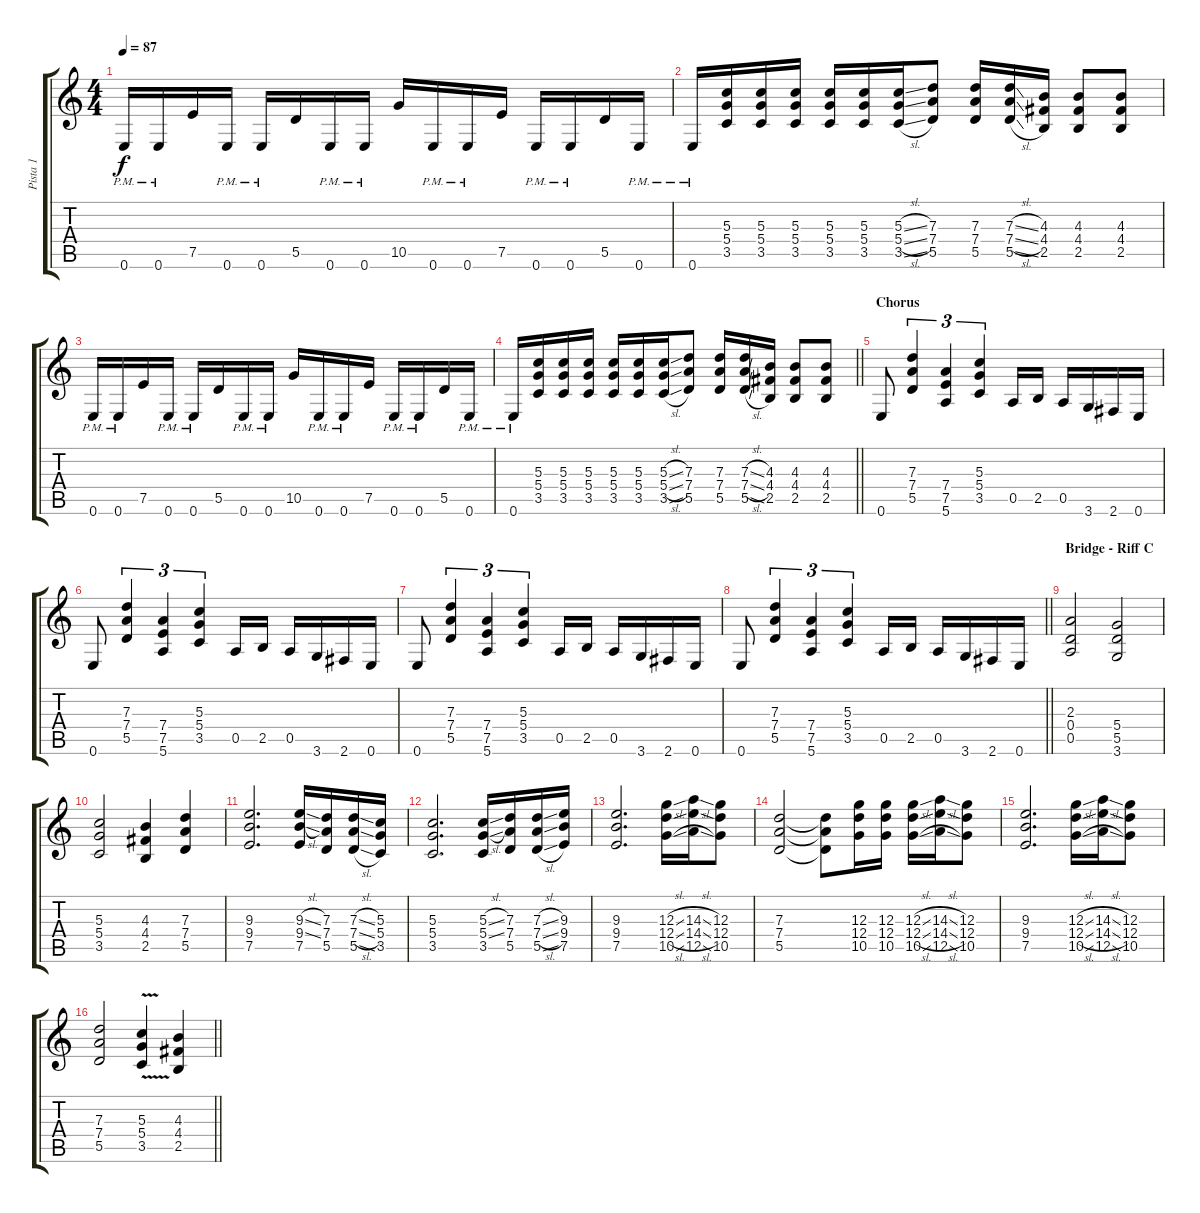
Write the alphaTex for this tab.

\track ("Pista 1" "Pista 1") {instrument distortionguitar}
\staff {score tabs}
\tuning (E4 B3 G3 D3 A2 E2) {hide}
\ts (4 4)
\tempo 87
\clef g2
\ks c
0.6{pm}.16{dy f} 0.6{pm}.16 7.5.16 0.6{pm}.16 0.6{pm}.16 5.5.16 0.6{pm}.16 0.6{pm}.16 10.5.16 0.6{pm}.16 0.6{pm}.16 7.5.16 0.6{pm}.16 0.6{pm}.16 5.5.16 0.6{pm}.16 |
0.6{pm}.16 (5.3 5.4 3.5).16 (5.3 5.4 3.5).16 (5.3 5.4 3.5).16 (5.3 5.4 3.5).16 (5.3 5.4 3.5).16 (5.3{sl} 5.4{sl} 3.5{sl}).16 (7.3 7.4 5.5).8 (7.3 7.4 5.5).16 (7.3{sl} 7.4{sl} 5.5{sl}).16 (4.3 4.4 2.5).16 (4.3 4.4 2.5).8 (4.3 4.4 2.5).8 |
0.6{pm}.16 0.6{pm}.16 7.5.16 0.6{pm}.16 0.6{pm}.16 5.5.16 0.6{pm}.16 0.6{pm}.16 10.5.16 0.6{pm}.16 0.6{pm}.16 7.5.16 0.6{pm}.16 0.6{pm}.16 5.5.16 0.6{pm}.16 |
\barLineRight lightlight
0.6{pm}.16 (5.3 5.4 3.5).16 (5.3 5.4 3.5).16 (5.3 5.4 3.5).16 (5.3 5.4 3.5).16 (5.3 5.4 3.5).16 (5.3{sl} 5.4{sl} 3.5{sl}).16 (7.3 7.4 5.5).8 (7.3 7.4 5.5).16 (7.3{sl} 7.4{sl} 5.5{sl}).16 (4.3 4.4 2.5).16 (4.3 4.4 2.5).8 (4.3 4.4 2.5).8 |
\section ("" "Chorus ")
0.6.8 (7.3 7.4 5.5).4{tu (3 2)} (7.4 7.5 5.6).4{tu (3 2)} (5.3 5.4 3.5).4{tu (3 2)} 0.5.16 2.5.16 0.5.16 3.6.16 2.6.16 0.6.16 |
0.6.8 (7.3 7.4 5.5).4{tu (3 2)} (7.4 7.5 5.6).4{tu (3 2)} (5.3 5.4 3.5).4{tu (3 2)} 0.5.16 2.5.16 0.5.16 3.6.16 2.6.16 0.6.16 |
0.6.8 (7.3 7.4 5.5).4{tu (3 2)} (7.4 7.5 5.6).4{tu (3 2)} (5.3 5.4 3.5).4{tu (3 2)} 0.5.16 2.5.16 0.5.16 3.6.16 2.6.16 0.6.16 |
\barLineRight lightlight
0.6.8 (7.3 7.4 5.5).4{tu (3 2)} (7.4 7.5 5.6).4{tu (3 2)} (5.3 5.4 3.5).4{tu (3 2)} 0.5.16 2.5.16 0.5.16 3.6.16 2.6.16 0.6.16 |
\section ("" "Bridge - Riff C")
(2.3 0.4 0.5).2 (5.4 5.5 3.6).2 |
(5.3 5.4 3.5).2 (4.3 4.4 2.5).4 (7.3 7.4 5.5).4 |
(9.3 9.4 7.5).2{d} (9.3{sl} 9.4{sl} 7.5).16 (7.3 7.4 5.5).16 (7.3{sl} 7.4{sl} 5.5{sl}).16 (5.3 5.4 3.5).16 |
(5.3 5.4 3.5).2{d} (5.3{sl} 5.4{sl} 3.5).16 (7.3 7.4 5.5).16 (7.3{sl} 7.4{sl} 5.5{sl}).16 (9.3 9.4 7.5).16 |
(9.3 9.4 7.5).2{d} (12.3{sl} 12.4{sl} 10.5{sl}).16 (14.3{sl} 14.4{sl} 12.5{sl}).16 (12.3 12.4 10.5).8 |
(7.3 7.4 5.5).2 (7.3{t} 7.4{t} 5.5{t}).8 (12.3 12.4 10.5).16 (12.3 12.4 10.5).16 (12.3{sl} 12.4{sl} 10.5{sl}).16 (14.3{sl} 14.4{sl} 12.5{sl}).16 (12.3 12.4 10.5).8 |
(9.3 9.4 7.5).2{d} (12.3{sl} 12.4{sl} 10.5{sl}).16 (14.3{sl} 14.4{sl} 12.5{sl}).16 (12.3 12.4 10.5).8 |
\barLineRight lightlight
(7.3 7.4 5.5).2 (5.3{v} 5.4{v} 3.5{v}).4 (4.3 4.4 2.5).4
